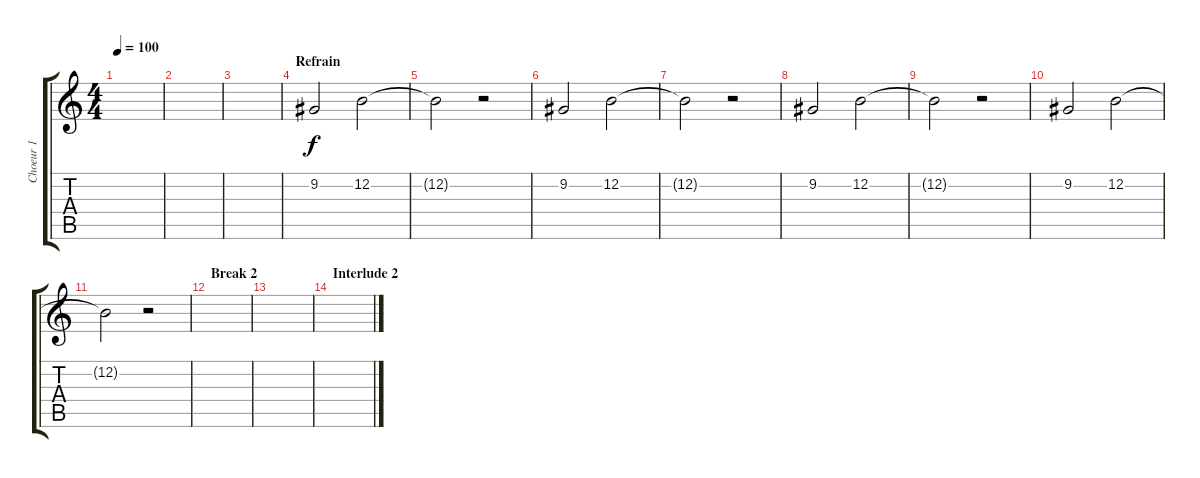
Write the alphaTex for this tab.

\track ("Choeur 1" "Choeur 1") {instrument synthvoice}
\staff {score tabs}
\tuning (E4 B3 G3 D3 A2 E2) {hide}
\ts (4 4)
\tempo 100
\clef g2
\ks c
|
|
|
\section ("" "Refrain")
9.2.2 12.2.2 |
12.2{t}.2 r.2 |
9.2.2 12.2.2 |
12.2{t}.2 r.2 |
9.2.2 12.2.2 |
12.2{t}.2 r.2 |
9.2.2 12.2.2 |
12.2{t}.2 r.2 |
\section ("" "Break 2")
|
|
\section ("" "Interlude 2")
